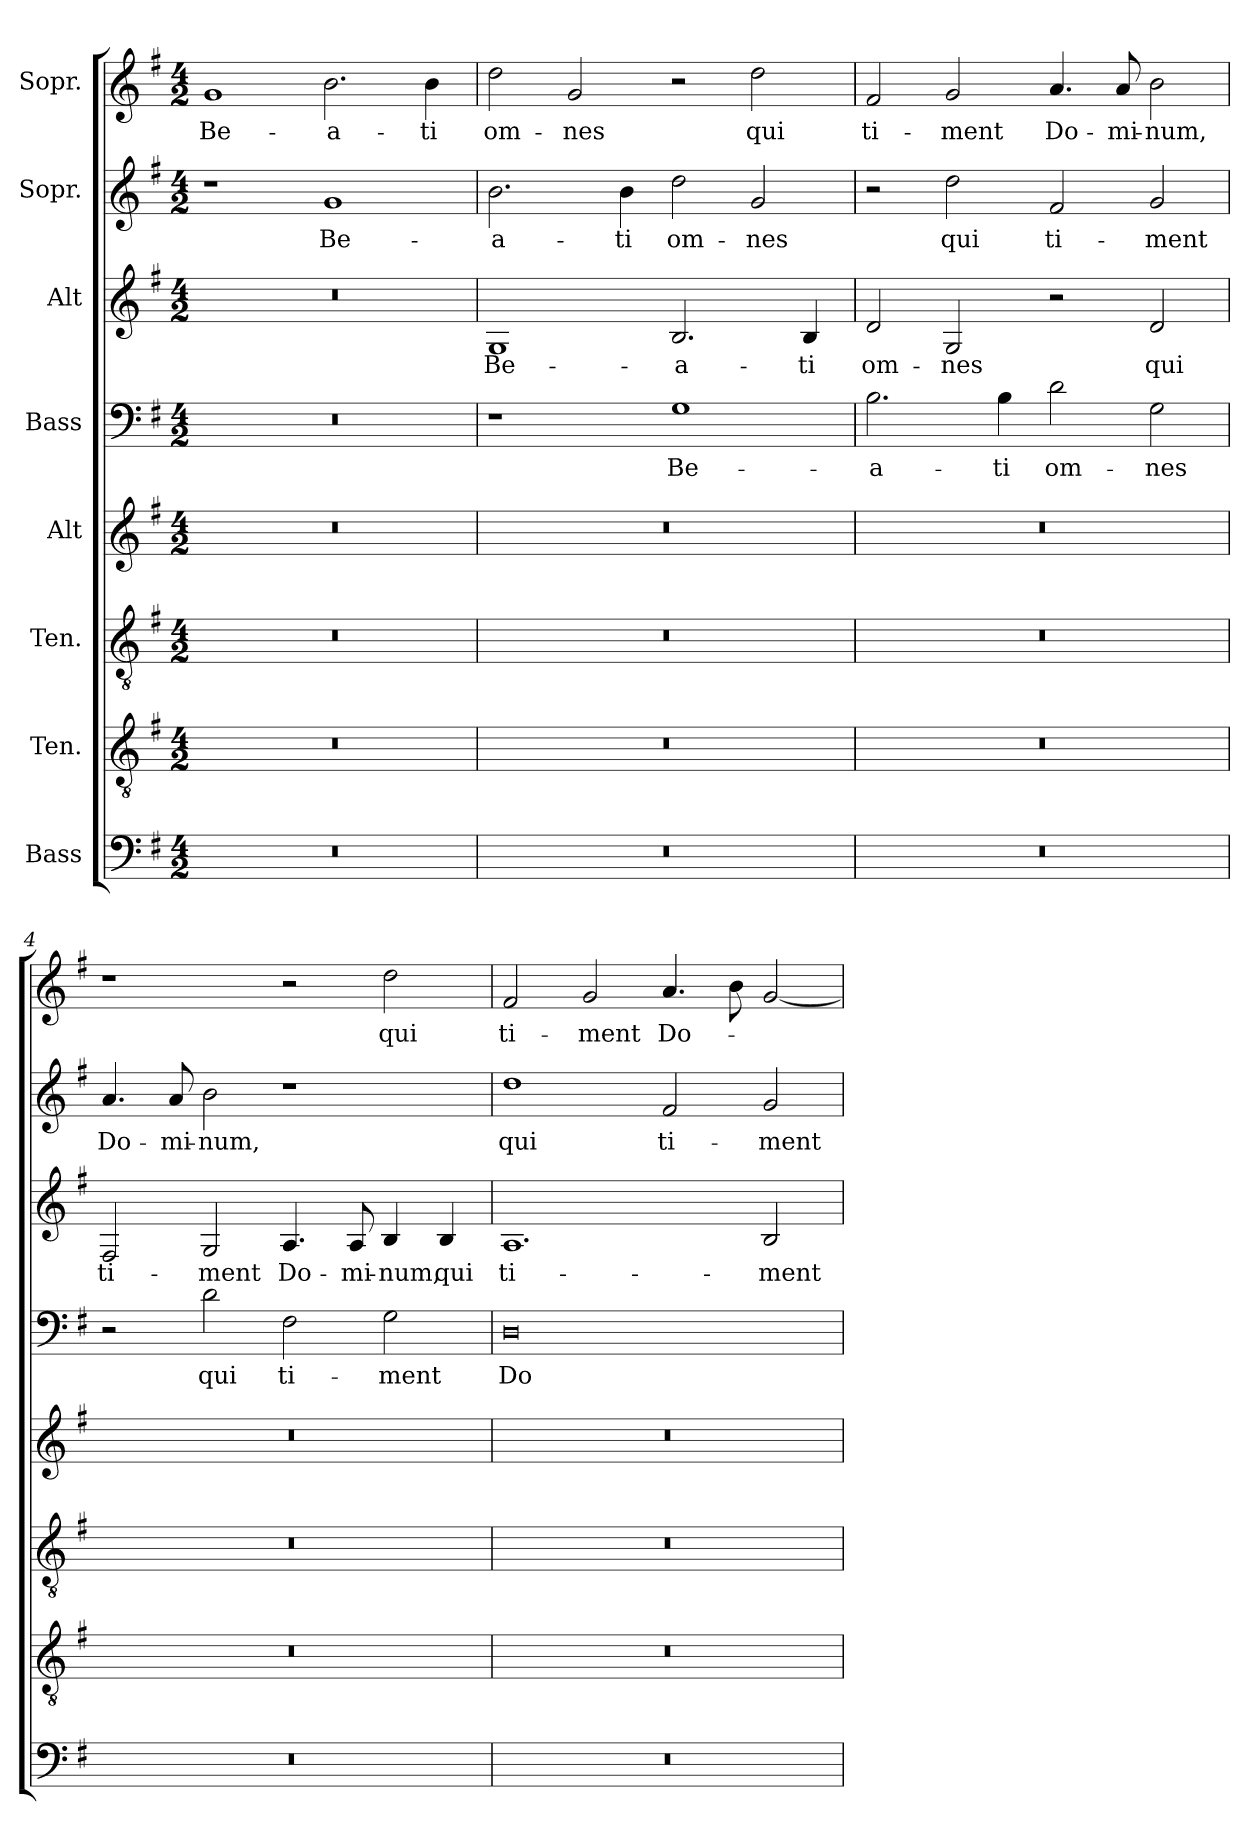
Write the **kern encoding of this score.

**kern	**kern	**kern	**kern	**kern	**text	**kern	**text	**kern	**text	**kern	**text
*part8	*part7	*part6	*part5	*part4	*part4	*part3	*part3	*part2	*part2	*part1	*part1
*staff8	*staff7	*staff6	*staff5	*staff4	*staff4	*staff3	*staff3	*staff2	*staff2	*staff1	*staff1
*I"Bass	*I"Ten.	*I"Ten.	*I"Alt	*I"Bass	*	*I"Alt	*	*I"Sopr.	*	*I"Sopr.	*
*clefF4	*clefGv2	*clefGv2	*clefG2	*clefF4	*	*clefG2	*	*clefG2	*	*clefG2	*
*k[f#]	*k[f#]	*k[f#]	*k[f#]	*k[f#]	*	*k[f#]	*	*k[f#]	*	*k[f#]	*
*M4/2	*M4/2	*M4/2	*M4/2	*M4/2	*	*M4/2	*	*M4/2	*	*M4/2	*
=1	=1	=1	=1	=1	=1	=1	=1	=1	=1	=1	=1
0r	0r	0r	0r	0r	.	0r	.	1r	.	1g	Be-
.	.	.	.	.	.	.	.	1g	Be-	2.b\	-a-
.	.	.	.	.	.	.	.	.	.	4b\	-ti
=2	=2	=2	=2	=2	=2	=2	=2	=2	=2	=2	=2
0r	0r	0r	0r	1r	.	1G	Be-	2.b\	-a-	2dd\	om-
.	.	.	.	.	.	.	.	.	.	2g/	-nes
.	.	.	.	.	.	.	.	4b\	-ti	.	.
.	.	.	.	1G	Be-	2.B/	-a-	2dd\	om-	2r	.
.	.	.	.	.	.	.	.	2g/	-nes	2dd\	qui
.	.	.	.	.	.	4B/	-ti	.	.	.	.
=3	=3	=3	=3	=3	=3	=3	=3	=3	=3	=3	=3
0r	0r	0r	0r	2.B\	-a-	2d/	om-	2r	.	2f#/	ti-
.	.	.	.	.	.	2G/	-nes	2dd\	qui	2g/	-ment
.	.	.	.	4B\	-ti	.	.	.	.	.	.
.	.	.	.	2d\	om-	2r	.	2f#/	ti-	4.a/	Do-
.	.	.	.	.	.	.	.	.	.	8a/	-mi-
.	.	.	.	2G\	-nes	2d/	qui	2g/	-ment	2b\	-num,
=4	=4	=4	=4	=4	=4	=4	=4	=4	=4	=4	=4
0r	0r	0r	0r	2r	.	2F#/	ti-	4.a/	Do-	1r	.
.	.	.	.	.	.	.	.	8a/	-mi-	.	.
.	.	.	.	2d\	qui	2G/	-ment	2b\	-num,	.	.
.	.	.	.	2F#\	ti-	4.A/	Do-	1r	.	2r	.
.	.	.	.	.	.	8A/	-mi-	.	.	.	.
.	.	.	.	2G\	-ment	4B/	-num,	.	.	2dd\	qui
.	.	.	.	.	.	4B/	qui	.	.	.	.
!!LO:LB:g=z
=5	=5	=5	=5	=5	=5	=5	=5	=5	=5	=5	=5
0r	0r	0r	0r	0D	Do-	1.A	ti-	1dd	qui	2f#/	ti-
.	.	.	.	.	.	.	.	.	.	2g/	-ment
.	.	.	.	.	.	.	.	2f#/	ti-	4.a/	Do-
.	.	.	.	.	.	.	.	.	.	8b\	.
.	.	.	.	.	.	2B/	-ment	2g/	-ment	[2g/	.
=	=	=	=	=	=	=	=	=	=	=	=
*-	*-	*-	*-	*-	*-	*-	*-	*-	*-	*-	*-
